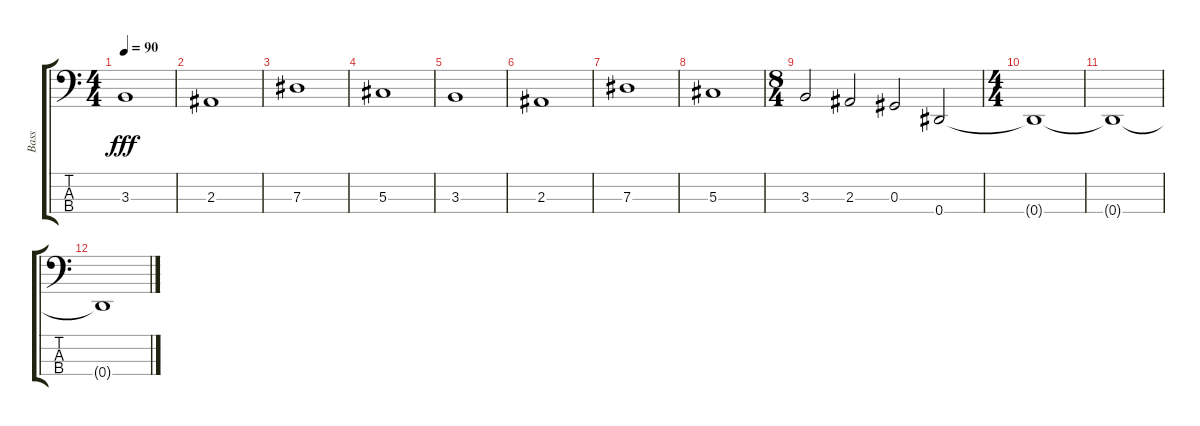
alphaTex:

\track ("Bass" "Bass") {instrument electricbasspick}
\staff {score tabs}
\tuning (Gb2 Db2 Ab1 Eb1) {hide}
\ts (4 4)
\tempo 90
\clef f4
\ks c
3.3.1{dy fff} |
2.3.1 |
7.3.1 |
5.3.1 |
3.3.1 |
2.3.1 |
7.3.1 |
5.3.1 |
\ts (8 4)
3.3.2 2.3.2 0.3.2 0.4.2 |
\ts (4 4)
0.4{t}.1 |
0.4{t}.1 |
0.4{t}.1
